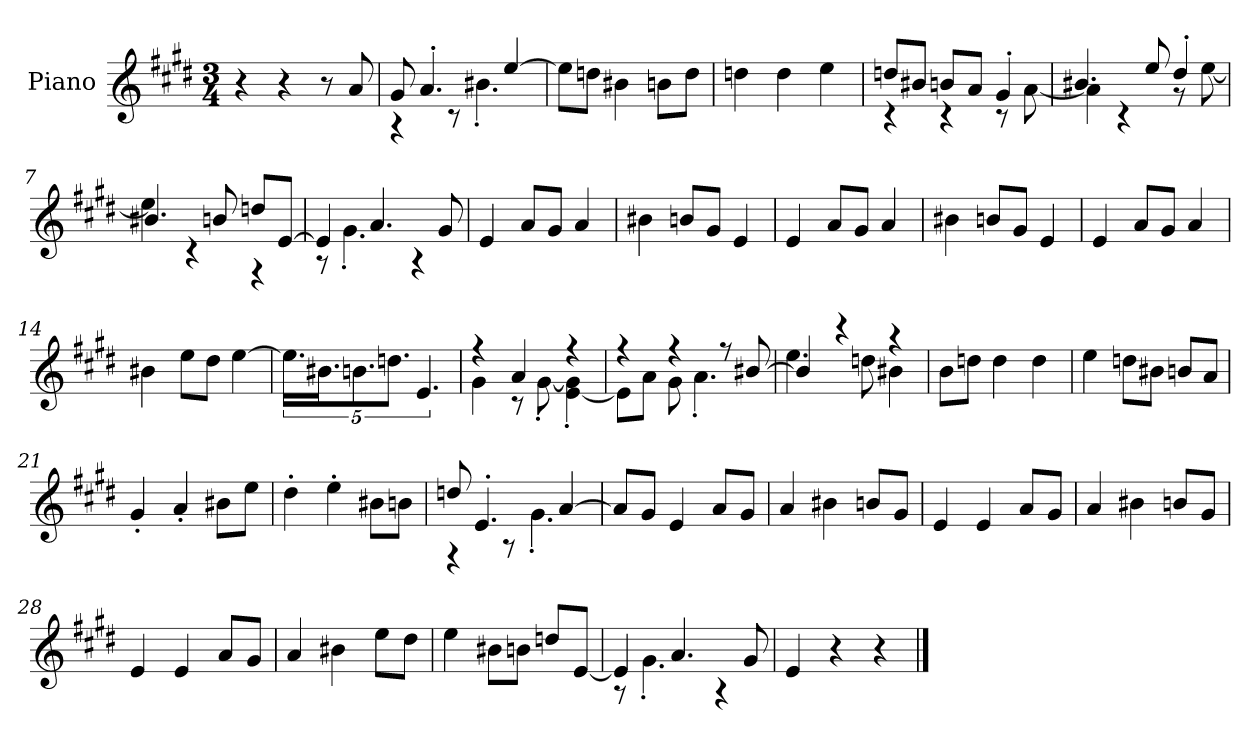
**kern
*part1
*staff1
*I"Piano
*I'P-no
*clefG2
*k[f#c#g#d#]
*M3/4
*MM176
=1
4r
4r
8r
8a/
=2
*^
8g#/	4r
4.a'/	.
.	8r
.	4.b#X'\
[4ee/	.
*v	*v
=3
8ee\L]
8ddn\J
4b#X\
8bn\L
8dd\J
=4
4ddn\
4dd\
4ee\
=5
*^
8ddn/L	4r
8b#X/J	.
8bn/L	4r
8a/J	.
4g#'/	8r
.	[8a\
=6	=6
4.b#X/	4a\]
.	4r
8ee/	.
4dd#'/	8r
.	[8ee\
!!LO:LB:g=z	!!
=7	=7
4.b#X/	4ee\]
.	4r
8bn/	.
8ddn/L	4r
[8e/J	.
=8	=8
4e/]	8r
.	4.g#'\
4.a/	.
.	4r
8g#/	.
*v	*v
=9
4e/
8a/L
8g#/J
4a/
=10
4b#X\
8bn/L
8g#/J
4e/
=11
4e/
8a/L
8g#/J
4a/
=12
4b#X\
8bn/L
8g#/J
4e/
=13
4e/
8a/L
8g#/J
4a/
!!LO:LB:g=z
=14
4b#X\
8ee\L
8dd#\J
[4ee\
=15
20.ee\LL]
20.b#X\J
10.bn\
10.ddn\J
5.e/
=16
*^
4r	4g#\
4a/	8r
.	[8g#'\
4r	[4e\' 4g#\]'
=17	=17
4r	8e\L]
.	8a\J
4r	8g#\
.	4.a'\
8r	.
[8b#X/	.
=18	=18
4b#/]	4.ee\
4r	.
.	8ddn\
4r	4b#X\
*v	*v
=19
8b\L
8ddn\J
4dd\
4dd\
!!LO:LB:g=z
=20
4ee\
8ddn\L
8b#X\J
8bn/L
8a/J
=21
4g#'/
4a'/
8b#X\L
8ee\J
=22
4dd#'\
4ee'\
8b#X\L
8bn\J
=23
*^
8ddn/	4r
4.e'/	.
.	8r
.	4.g#'\
[4a/	.
*v	*v
=24
8a/L]
8g#/J
4e/
8a/L
8g#/J
=25
4a/
4b#X\
8bn/L
8g#/J
=26
4e/
4e/
8a/L
8g#/J
!!LO:LB:g=z
=27
4a/
4b#X\
8bn/L
8g#/J
=28
4e/
4e/
8a/L
8g#/J
=29
4a/
4b#X\
8ee\L
8dd#\J
=30
4ee\
8b#X\L
8bn\J
8ddn/L
[8e/J
=31
*^
4e/]	8r
.	4.g#'\
4.a/	.
.	4r
8g#/	.
*v	*v
=32
4e/
4r
4r
==
*-
